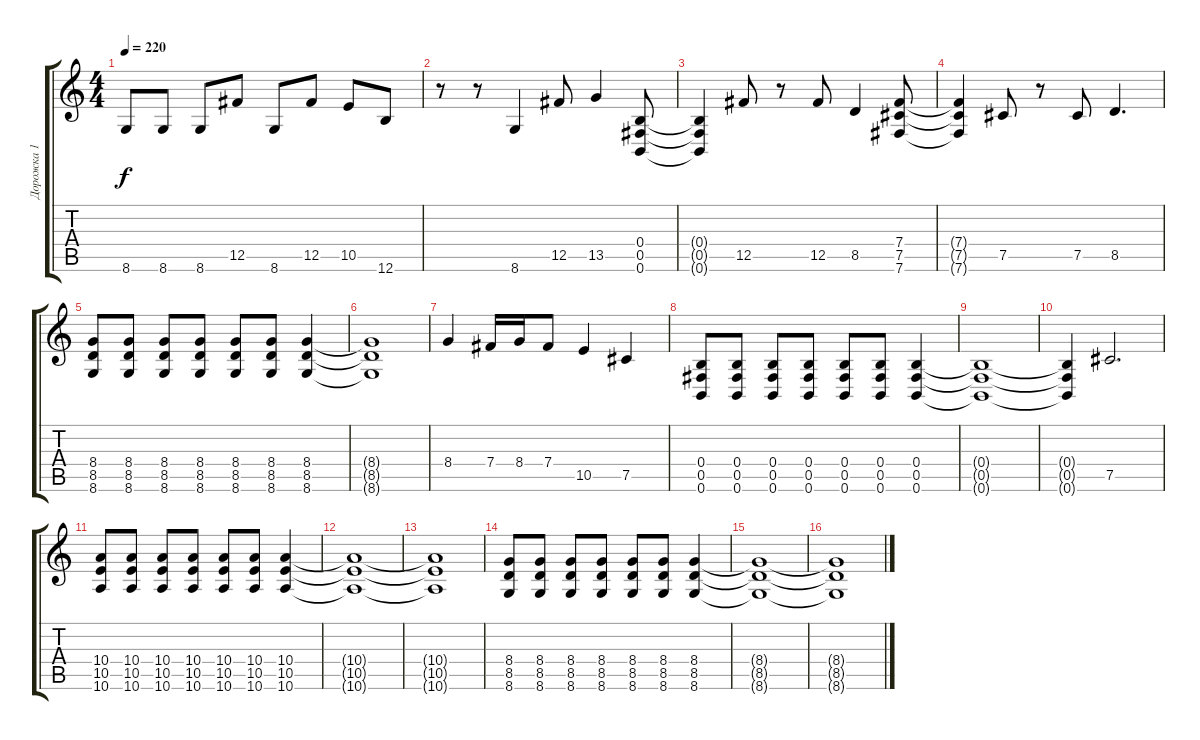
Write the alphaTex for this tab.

\track ("Дорожка 1" "Дорожка 1") {instrument distortionguitar}
\staff {score tabs}
\tuning (Db4 Ab3 E3 B2 Gb2 B1) {hide}
\ts (4 4)
\tempo 220
\clef g2
\ks c
8.6.8{dy f} 8.6.8 8.6.8 12.5.8 8.6.8 12.5.8 10.5.8 12.6.8 |
r.8 r.8 8.6.4 12.5.8 13.5.4 (0.4 0.5 0.6).8 |
(0.4{t} 0.5{t} 0.6{t}).4 12.5.8 r.8 12.5.8 8.5.4 (7.4 7.5 7.6).8 |
(7.4{t} 7.5{t} 7.6{t}).4 7.5.8 r.8 7.5.8 8.5.4{d} |
(8.4 8.5 8.6).8 (8.4 8.5 8.6).8 (8.4 8.5 8.6).8 (8.4 8.5 8.6).8 (8.4 8.5 8.6).8 (8.4 8.5 8.6).8 (8.4 8.5 8.6).4 |
(8.4{t} 8.5{t} 8.6{t}).1 |
8.4.4 7.4.16 8.4.16 7.4.8 10.5.4 7.5.4 |
(0.4 0.5 0.6).8 (0.4 0.5 0.6).8 (0.4 0.5 0.6).8 (0.4 0.5 0.6).8 (0.4 0.5 0.6).8 (0.4 0.5 0.6).8 (0.4 0.5 0.6).4 |
(0.4{t} 0.5{t} 0.6{t}).1 |
(0.4{t} 0.5{t} 0.6{t}).4 7.5.2{d} |
(10.4 10.5 10.6).8 (10.4 10.5 10.6).8 (10.4 10.5 10.6).8 (10.4 10.5 10.6).8 (10.4 10.5 10.6).8 (10.4 10.5 10.6).8 (10.4 10.5 10.6).4 |
(10.4{t} 10.5{t} 10.6{t}).1 |
(10.4{t} 10.5{t} 10.6{t}).1 |
(8.4 8.5 8.6).8 (8.4 8.5 8.6).8 (8.4 8.5 8.6).8 (8.4 8.5 8.6).8 (8.4 8.5 8.6).8 (8.4 8.5 8.6).8 (8.4 8.5 8.6).4 |
(8.4{t} 8.5{t} 8.6{t}).1 |
(8.4{t} 8.5{t} 8.6{t}).1
